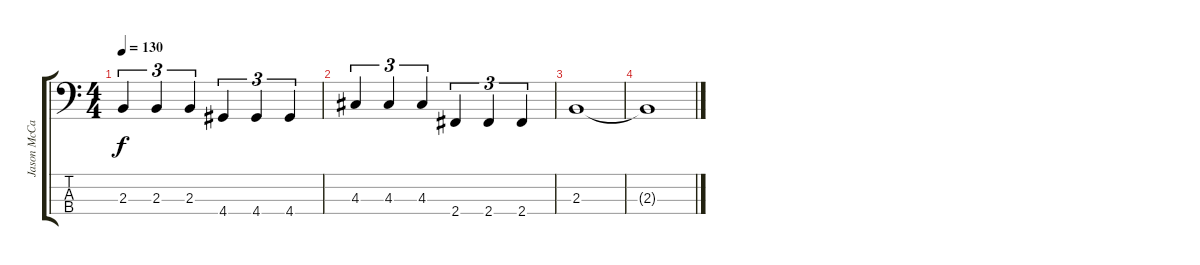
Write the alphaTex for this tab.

\track ("Jason McCaslin" "Jason McCa") {instrument electricbassfinger}
\staff {score tabs}
\tuning (G2 D2 A1 E1) {hide}
\ts (4 4)
\tempo 130
\clef f4
\ks c
2.3.4{tu (3 2) dy f} 2.3.4{tu (3 2)} 2.3.4{tu (3 2)} 4.4.4{tu (3 2)} 4.4.4{tu (3 2)} 4.4.4{tu (3 2)} |
4.3.4{tu (3 2)} 4.3.4{tu (3 2)} 4.3.4{tu (3 2)} 2.4.4{tu (3 2)} 2.4.4{tu (3 2)} 2.4.4{tu (3 2)} |
2.3.1 |
2.3{t}.1
